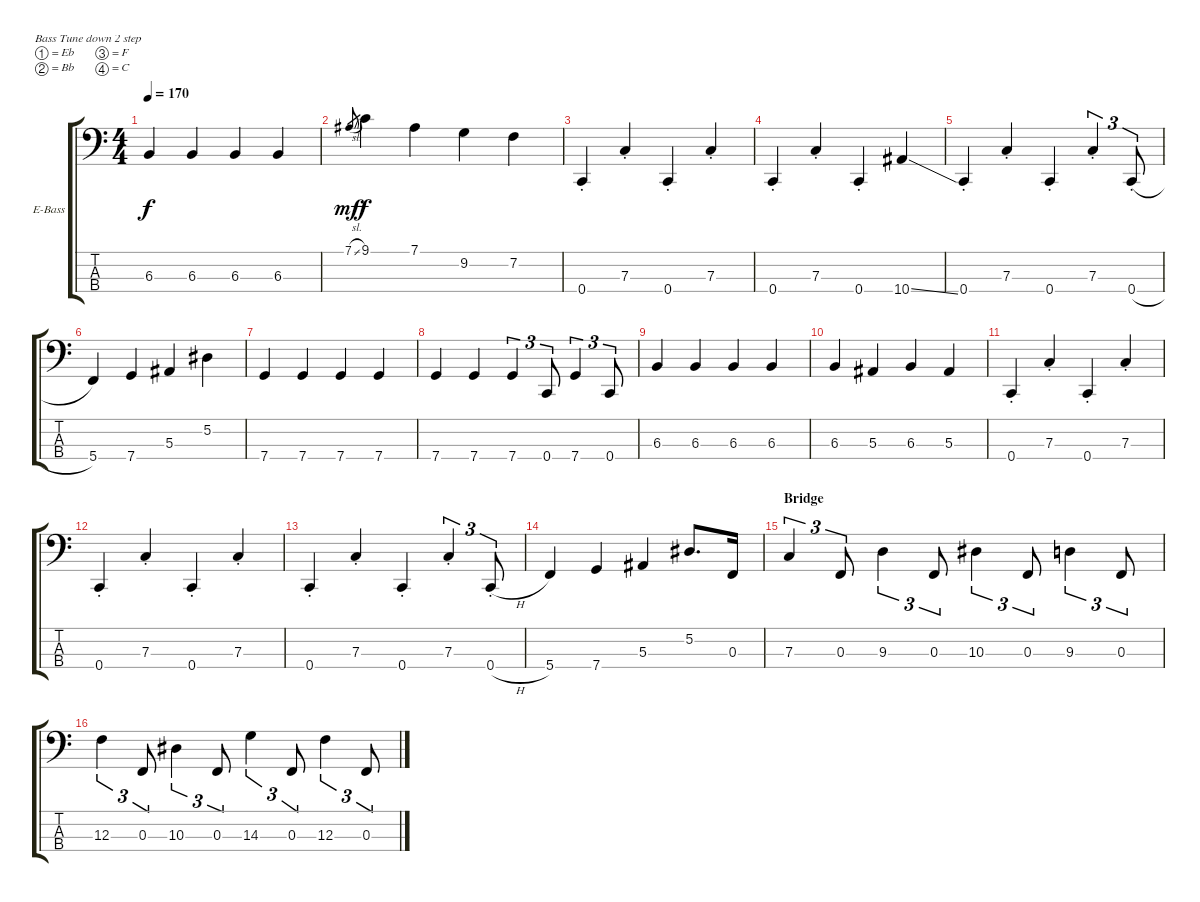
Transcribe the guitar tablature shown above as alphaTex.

\bracketExtendMode groupsimilarinstruments
\firstSystemTrackNameOrientation horizontal
\otherSystemsTrackNameOrientation horizontal
\track ("Nick Oliveri [Bass]" "E-Bass") {instrument electricbassfinger}
\staff {score tabs}
\tuning (Eb2 Bb1 F1 C1)
\ts (4 4)
\tempo 170
\clef f4
\ks c
6.3.4{dy f} 6.3.4 6.3.4 6.3.4 |
7.1{sl}.8{gr dy mf} 9.1.4{dy f} 7.1.4 9.2.4 7.2.4 |
0.4{st}.4 7.3{st}.4 0.4{st}.4 7.3{st}.4 |
0.4{st}.4 7.3{st}.4 0.4{st}.4 10.4{ss}.4 |
0.4{st}.4 7.3{st}.4 0.4{st}.4 7.3{st}.4{tu (3 2)} 0.4{h st}.8{tu (3 2)} |
5.4.4 7.4.4 5.3.4 5.2.4 |
7.4.4 7.4.4 7.4.4 7.4.4 |
7.4.4 7.4.4 7.4.4{tu (3 2)} 0.4.8{tu (3 2)} 7.4.4{tu (3 2)} 0.4.8{tu (3 2)} |
6.3.4 6.3.4 6.3.4 6.3.4 |
6.3.4 5.3.4 6.3.4 5.3.4 |
0.4{st}.4 7.3{st}.4 0.4{st}.4 7.3{st}.4 |
0.4{st}.4 7.3{st}.4 0.4{st}.4 7.3{st}.4 |
0.4{st}.4 7.3{st}.4 0.4{st}.4 7.3{st}.4{tu (3 2)} 0.4{h st}.8{tu (3 2)} |
5.4.4 7.4.4 5.3.4 5.2.8{d} 0.3.16 |
\section ("" "Bridge")
7.3.4{tu (3 2)} 0.3.8{tu (3 2)} 9.3.4{tu (3 2)} 0.3.8{tu (3 2)} 10.3.4{tu (3 2)} 0.3.8{tu (3 2)} 9.3.4{tu (3 2)} 0.3.8{tu (3 2)} |
12.3.4{tu (3 2)} 0.3.8{tu (3 2)} 10.3.4{tu (3 2)} 0.3.8{tu (3 2)} 14.3.4{tu (3 2)} 0.3.8{tu (3 2)} 12.3.4{tu (3 2)} 0.3.8{tu (3 2)}
